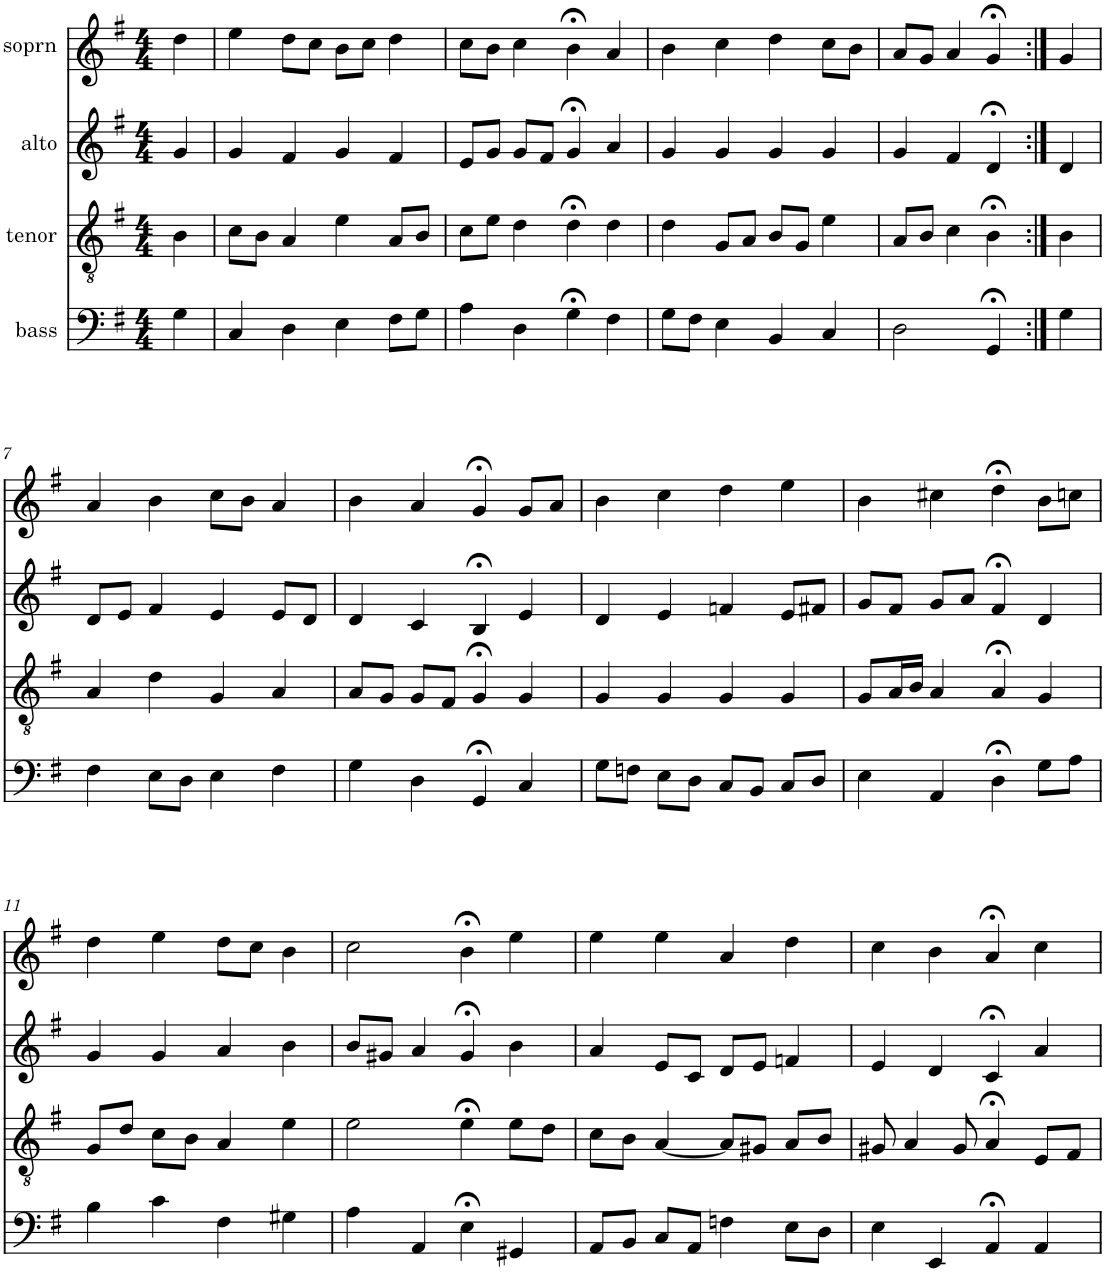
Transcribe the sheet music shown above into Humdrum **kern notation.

**kern	**kern	**kern	**kern
*part4	*part3	*part2	*part1
*staff4	*staff3	*staff2	*staff1
*I"bass	*I"tenor	*I"alto	*I"soprn
*clefF4	*clefGv2	*clefG2	*clefG2
*k[f#]	*k[f#]	*k[f#]	*k[f#]
*G:	*G:	*G:	*G:
*M4/4	*M4/4	*M4/4	*M4/4
=1	=1	=1	=1
4G\	4B\	4g/	4dd\
=2	=2	=2	=2
4C/	8c\L	4g/	4ee\
.	8B\J	.	.
4D\	4A/	4f#/	8dd\L
.	.	.	8cc\J
4E\	4e\	4g/	8b\L
.	.	.	8cc\J
8F#\L	8A/L	4f#/	4dd\
8G\J	8B/J	.	.
=3	=3	=3	=3
4A\	8c\L	8e/L	8cc\L
.	8e\J	8g/J	8b\J
4D\	4d\	8g/L	4cc\
.	.	8f#/J	.
4G;<\	4d;<\	4g;</	4b;<\
4F#\	4d\	4a/	4a/
=4	=4	=4	=4
8G\L	4d\	4g/	4b\
8F#\J	.	.	.
4E\	8G/L	4g/	4cc\
.	8A/J	.	.
4BB/	8B/L	4g/	4dd\
.	8G/J	.	.
4C/	4e\	4g/	8cc\L
.	.	.	8b\J
=5	=5	=5	=5
2D\	8A/L	4g/	8a/L
.	8B/J	.	8g/J
.	4c\	4f#/	4a/
4GG;</	4B;<\	4d;</	4g;</
=6:|!	=6:|!	=6:|!	=6:|!
4G\	4B\	4d/	4g/
!!LO:LB:g=z
=7	=7	=7	=7
4F#\	4A/	8d/L	4a/
.	.	8e/J	.
8E\L	4d\	4f#/	4b\
8D\J	.	.	.
4E\	4G/	4e/	8cc\L
.	.	.	8b\J
4F#\	4A/	8e/L	4a/
.	.	8d/J	.
=8	=8	=8	=8
4G\	8A/L	4d/	4b\
.	8G/J	.	.
4D\	8G/L	4c/	4a/
.	8F#/J	.	.
4GG;</	4G;</	4B;</	4g;</
4C/	4G/	4e/	8g/L
.	.	.	8a/J
=9	=9	=9	=9
8G\L	4G/	4d/	4b\
8Fn\J	.	.	.
8E\L	4G/	4e/	4cc\
8D\J	.	.	.
8C/L	4G/	4fn/	4dd\
8BB/J	.	.	.
8C/L	4G/	8e/L	4ee\
8D/J	.	8f#X/J	.
=10	=10	=10	=10
4E\	8G/L	8g/L	4b\
.	16A/L	8f#/J	.
.	16B/JJ	.	.
4AA/	4A/	8g/L	4cc#X\
.	.	8a/J	.
4D;<\	4A;</	4f#;</	4dd;<\
8G\L	4G/	4d/	8b\L
8A\J	.	.	8ccn\J
!!LO:LB:g=z
=11	=11	=11	=11
4B\	8G/L	4g/	4dd\
.	8d/J	.	.
4c\	8c\L	4g/	4ee\
.	8B\J	.	.
4F#\	4A/	4a/	8dd\L
.	.	.	8cc\J
4G#X\	4e\	4b\	4b\
=12	=12	=12	=12
4A\	2e\	8b/L	2cc\
.	.	8g#X/J	.
4AA/	.	4a/	.
4E;<\	4e;<\	4g#;</	4b;<\
4GG#X/	8e\L	4b\	4ee\
.	8d\J	.	.
=13	=13	=13	=13
8AA/L	8c\L	4a/	4ee\
8BB/J	8B\J	.	.
8C/L	[4A/	8e/L	4ee\
8AA/J	.	8c/J	.
4Fn\	8A/L]	8d/L	4a/
.	8G#X/J	8e/J	.
8E\L	8A/L	4fn/	4dd\
8D\J	8B/J	.	.
=14	=14	=14	=14
4E\	8G#X/	4e/	4cc\
.	4A/	.	.
4EE/	.	4d/	4b\
.	8G#/	.	.
4AA;</	4A;</	4c;</	4a;</
4AA/	8E/L	4a/	4cc\
.	8F#/J	.	.
=	=	=	=
*-	*-	*-	*-
